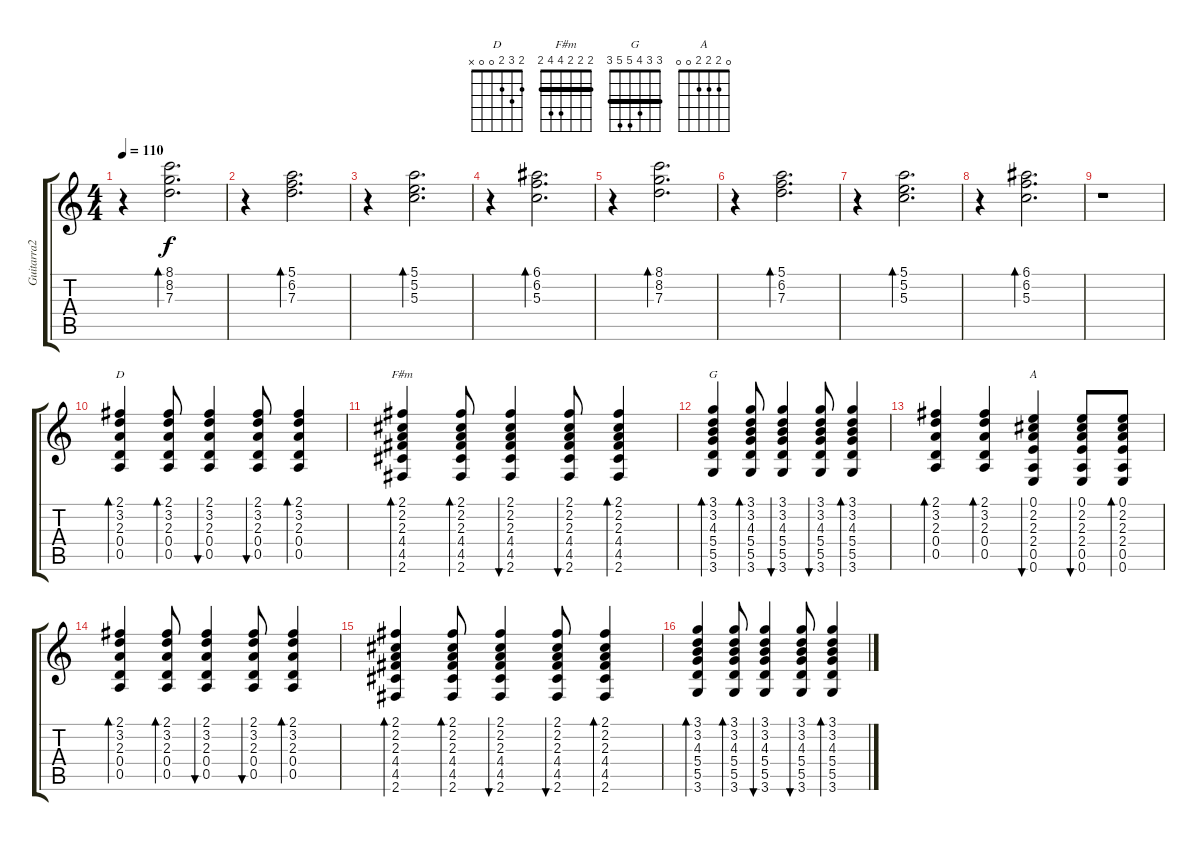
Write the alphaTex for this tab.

\track ("Guitarra2" "Guitarra2") {instrument acousticguitarsteel}
\staff {score tabs}
\tuning (E4 B3 G3 D3 A2 E2) {hide}
\chord ("D" 2 3 2 0 0 x)
\chord ("F#m" 2 2 2 4 4 2) {barre 2}
\chord ("G" 3 3 4 5 5 3) {barre 3}
\chord ("A" 0 2 2 2 0 0)
\ts (4 4)
\tempo 110
\clef g2
\ks c
r.4{dy f} (8.1 8.2 7.3).2{d bd 240} |
r.4 (5.1 6.2 7.3).2{d bd 240} |
r.4 (5.1 5.2 5.3).2{d bd 240} |
r.4 (6.1 6.2 5.3).2{d bd 240} |
r.4 (8.1 8.2 7.3).2{d bd 240} |
r.4 (5.1 6.2 7.3).2{d bd 240} |
r.4 (5.1 5.2 5.3).2{d bd 240} |
r.4 (6.1 6.2 5.3).2{d bd 240} |
r.1 |
(2.1 3.2 2.3 0.4 0.5).4{bd 240 ch "D"} (2.1 3.2 2.3 0.4 0.5).8{bd 30} (2.1 3.2 2.3 0.4 0.5).4{bu 60} (2.1 3.2 2.3 0.4 0.5).8{bu 60} (2.1 3.2 2.3 0.4 0.5).4{bd 60} |
(2.1 2.2 2.3 4.4 4.5 2.6).4{bd 240 ch "F#m"} (2.1 2.2 2.3 4.4 4.5 2.6).8{bd 30} (2.1 2.2 2.3 4.4 4.5 2.6).4{bu 60} (2.1 2.2 2.3 4.4 4.5 2.6).8{bu 60} (2.1 2.2 2.3 4.4 4.5 2.6).4{bd 60} |
(3.1 3.2 4.3 5.4 5.5 3.6).4{bd 240 ch "G"} (3.1 3.2 4.3 5.4 5.5 3.6).8{bd 30} (3.1 3.2 4.3 5.4 5.5 3.6).4{bu 60} (3.1 3.2 4.3 5.4 5.5 3.6).8{bu 60} (3.1 3.2 4.3 5.4 5.5 3.6).4{bd 60} |
(2.1 3.2 2.3 0.4 0.5).4{bd 240} (2.1 3.2 2.3 0.4 0.5).4{bd 30} (0.1 2.2 2.3 2.4 0.5 0.6).4{bu 60 ch "A"} (0.1 2.2 2.3 2.4 0.5 0.6).8{bu 60} (0.1 2.2 2.3 2.4 0.5 0.6).8{bd 60} |
(2.1 3.2 2.3 0.4 0.5).4{bd 240} (2.1 3.2 2.3 0.4 0.5).8{bd 30} (2.1 3.2 2.3 0.4 0.5).4{bu 60} (2.1 3.2 2.3 0.4 0.5).8{bu 60} (2.1 3.2 2.3 0.4 0.5).4{bd 60} |
(2.1 2.2 2.3 4.4 4.5 2.6).4{bd 240} (2.1 2.2 2.3 4.4 4.5 2.6).8{bd 30} (2.1 2.2 2.3 4.4 4.5 2.6).4{bu 60} (2.1 2.2 2.3 4.4 4.5 2.6).8{bu 60} (2.1 2.2 2.3 4.4 4.5 2.6).4{bd 60} |
(3.1 3.2 4.3 5.4 5.5 3.6).4{bd 240} (3.1 3.2 4.3 5.4 5.5 3.6).8{bd 30} (3.1 3.2 4.3 5.4 5.5 3.6).4{bu 60} (3.1 3.2 4.3 5.4 5.5 3.6).8{bu 60} (3.1 3.2 4.3 5.4 5.5 3.6).4{bd 60}
